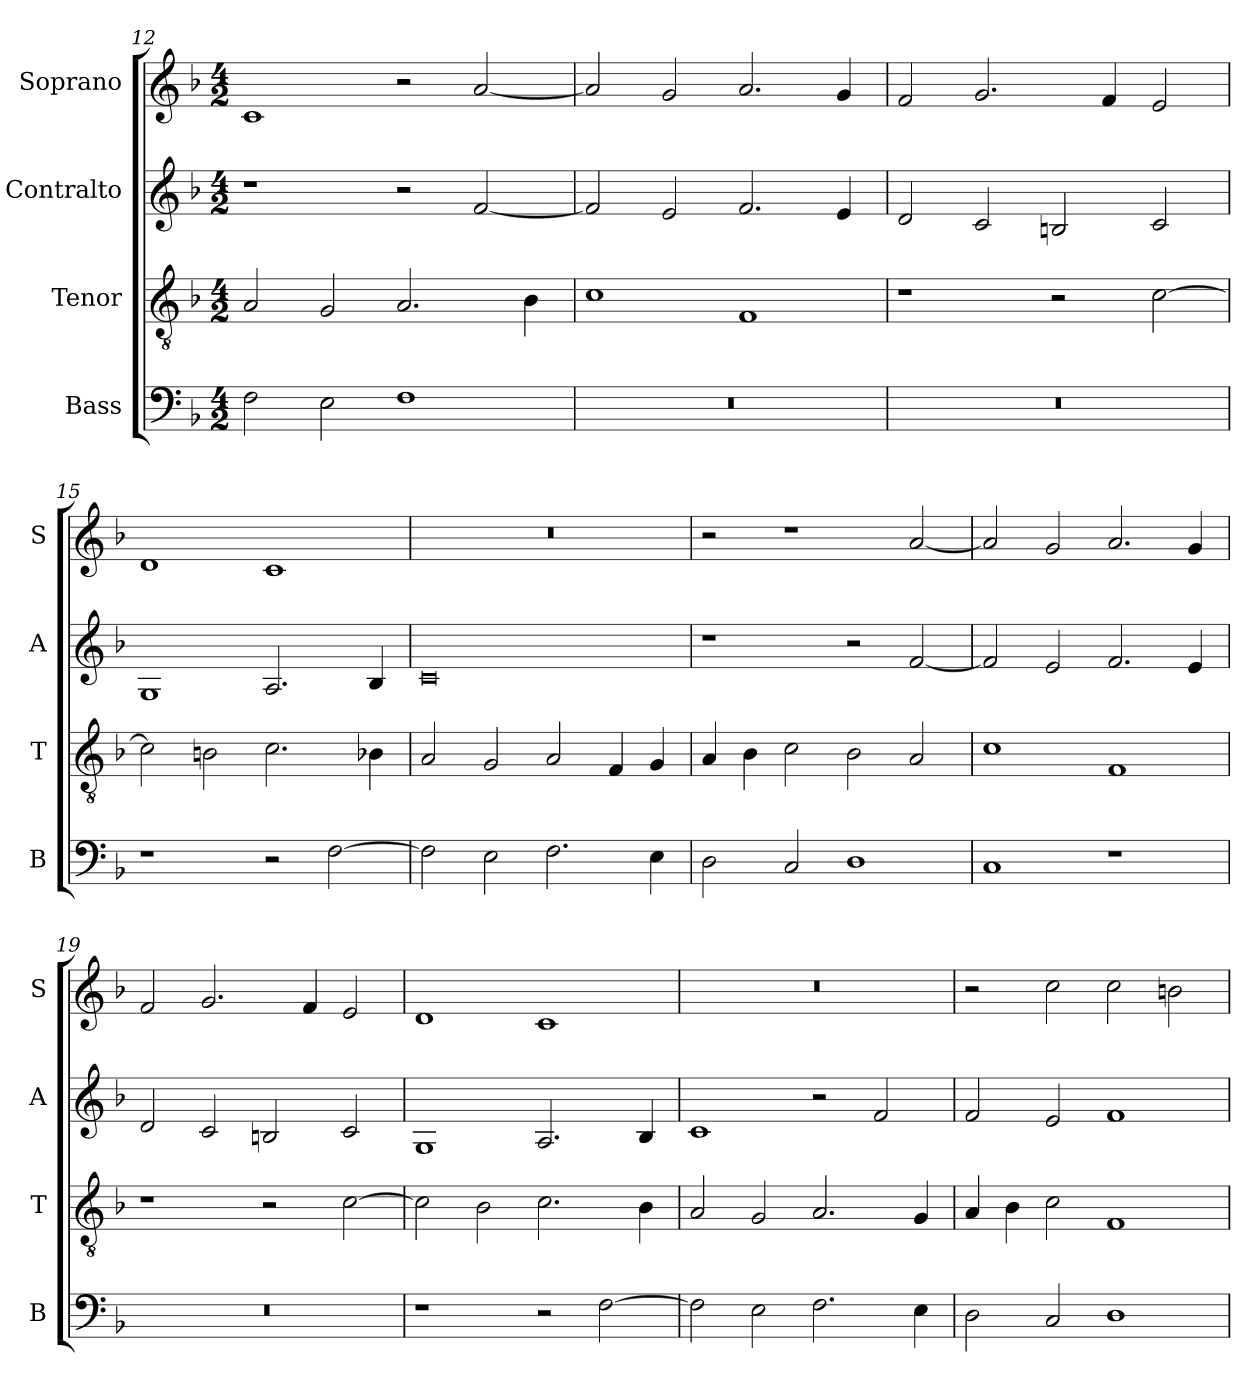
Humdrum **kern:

**kern	**kern	**kern	**kern
*part4	*part3	*part2	*part1
*staff4	*staff3	*staff2	*staff1
*I"Bass	*I"Tenor	*I"Contralto	*I"Soprano
*I'B	*I'T	*I'A	*I'S
*clefF4	*clefGv2	*clefG2	*clefG2
*k[b-]	*k[b-]	*k[b-]	*k[b-]
*F:ion	*F:ion	*F:ion	*F:ion
*M4/2	*M4/2	*M4/2	*M4/2
=12	=12	=12	=12
2F	2A	1r	1c
2E	2G	.	.
1F	2.A	2r	2r
.	.	[2f	[2a
.	4B-	.	.
=13	=13	=13	=13
0r	1c	2f]	2a]
.	.	2e	2g
.	1F	2.f	2.a
.	.	4e	4g
=14	=14	=14	=14
0r	1r	2d	2f
.	.	2c	2.g
.	2r	2Bn	.
.	.	.	4f
.	[2c	2c	2e
=15	=15	=15	=15
1r	2c]	1G	1d
.	2Bn	.	.
2r	2.c	2.A	1c
[2F	.	.	.
.	4B-X	4B-	.
=16	=16	=16	=16
2F]	2A	0c	0r
2E	2G	.	.
2.F	2A	.	.
.	4F	.	.
4E	4G	.	.
=17	=17	=17	=17
2D	4A	1r	2r
.	4B-	.	.
2C	2c	.	1r
1D	2B-	2r	.
.	2A	[2f	[2a
=18	=18	=18	=18
1C	1c	2f]	2a]
.	.	2e	2g
1r	1F	2.f	2.a
.	.	4e	4g
=19	=19	=19	=19
0r	1r	2d	2f
.	.	2c	2.g
.	2r	2Bn	.
.	.	.	4f
.	[2c	2c	2e
=20	=20	=20	=20
1r	2c]	1G	1d
.	2B-	.	.
2r	2.c	2.A	1c
[2F	.	.	.
.	4B-	4B-	.
=21	=21	=21	=21
2F]	2A	1c	0r
2E	2G	.	.
2.F	2.A	2r	.
.	.	2f	.
4E	4G	.	.
=22	=22	=22	=22
2D	4A	2f	2r
.	4B-	.	.
2C	2c	2e	2cc
1D	1F	1f	2cc
.	.	.	2bn
=	=	=	=
*-	*-	*-	*-
